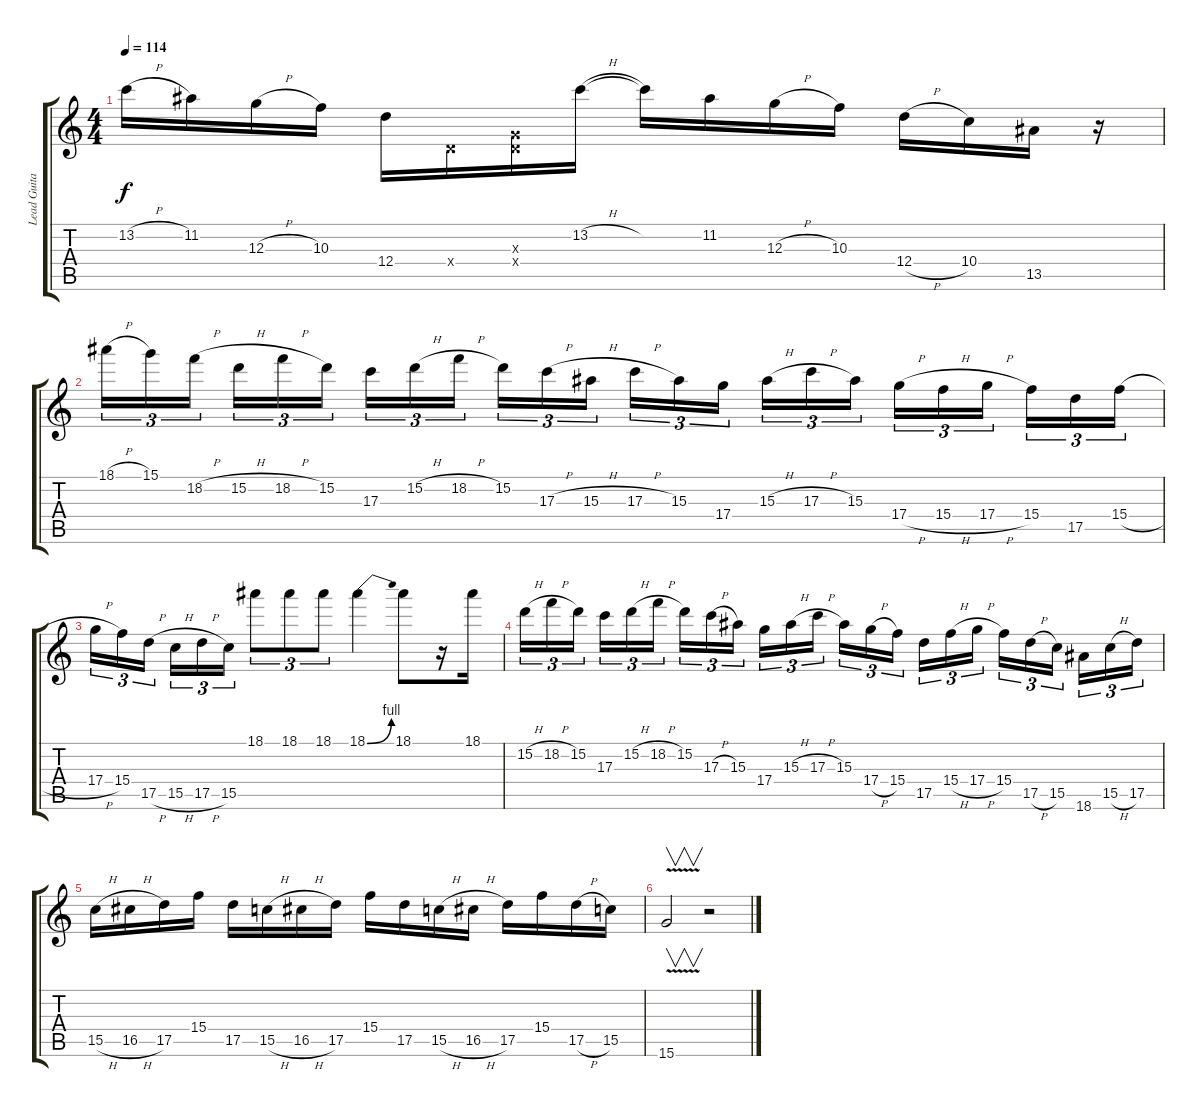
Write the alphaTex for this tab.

\track ("Lead Guitar" "Lead Guita") {instrument overdrivenguitar}
\staff {score tabs}
\tuning (E4 B3 G3 D3 A2 E2) {hide}
\ts (4 4)
\tempo 114
\clef g2
\ks c
13.2{h}.16{dy f volume 16} 11.2.16 12.3{h}.16 10.3.16 12.4.16 0.4{x}.16 (0.3{x} 0.4{x}).16 13.2{h}.16 13.2{t}.16 11.2.16 12.3{h}.16 10.3.16 12.4{h}.16 10.4.16 13.5.16 r.16 |
18.1{h}.16{tu (3 2) volume 16} 15.1.16{tu (3 2)} 18.2{h}.16{tu (3 2)} 15.2{h}.16{tu (3 2)} 18.2{h}.16{tu (3 2)} 15.2.16{tu (3 2)} 17.3.16{tu (3 2)} 15.2{h}.16{tu (3 2)} 18.2{h}.16{tu (3 2)} 15.2.16{tu (3 2)} 17.3{h}.16{tu (3 2)} 15.3{h}.16{tu (3 2)} 17.3{h}.16{tu (3 2)} 15.3.16{tu (3 2)} 17.4.16{tu (3 2)} 15.3{h}.16{tu (3 2)} 17.3{h}.16{tu (3 2)} 15.3.16{tu (3 2)} 17.4{h}.16{tu (3 2)} 15.4{h}.16{tu (3 2)} 17.4{h}.16{tu (3 2)} 15.4.16{tu (3 2)} 17.5.16{tu (3 2)} 15.4{h}.16{tu (3 2)} |
17.4{h}.16{tu (3 2) volume 16} 15.4.16{tu (3 2)} 17.5{h}.16{tu (3 2)} 15.5{h}.16{tu (3 2)} 17.5{h}.16{tu (3 2)} 15.5.16{tu (3 2)} 18.1.8{tu (3 2)} 18.1.8{tu (3 2)} 18.1.8{tu (3 2)} 18.1{be (bend 0 0 60 4)}.4 18.1.8 r.16 18.1.16 |
15.2{h}.16{tu (3 2) volume 16} 18.2{h}.16{tu (3 2)} 15.2.16{tu (3 2)} 17.3.16{tu (3 2)} 15.2{h}.16{tu (3 2)} 18.2{h}.16{tu (3 2)} 15.2.16{tu (3 2)} 17.3{h}.16{tu (3 2)} 15.3.16{tu (3 2)} 17.4.16{tu (3 2)} 15.3{h}.16{tu (3 2)} 17.3{h}.16{tu (3 2)} 15.3.16{tu (3 2)} 17.4{h}.16{tu (3 2)} 15.4.16{tu (3 2)} 17.5.16{tu (3 2)} 15.4{h}.16{tu (3 2)} 17.4{h}.16{tu (3 2)} 15.4.16{tu (3 2)} 17.5{h}.16{tu (3 2)} 15.5.16{tu (3 2)} 18.6.16{tu (3 2)} 15.5{h}.16{tu (3 2)} 17.5.16{tu (3 2)} |
15.5{h}.16{volume 16} 16.5{h}.16 17.5.16 15.4.16 17.5.16 15.5{h}.16 16.5{h}.16 17.5.16 15.4.16 17.5.16 15.5{h}.16 16.5{h}.16 17.5.16 15.4.16 17.5{h}.16 15.5.16 |
15.6{v}.2{v volume 16} r.2
